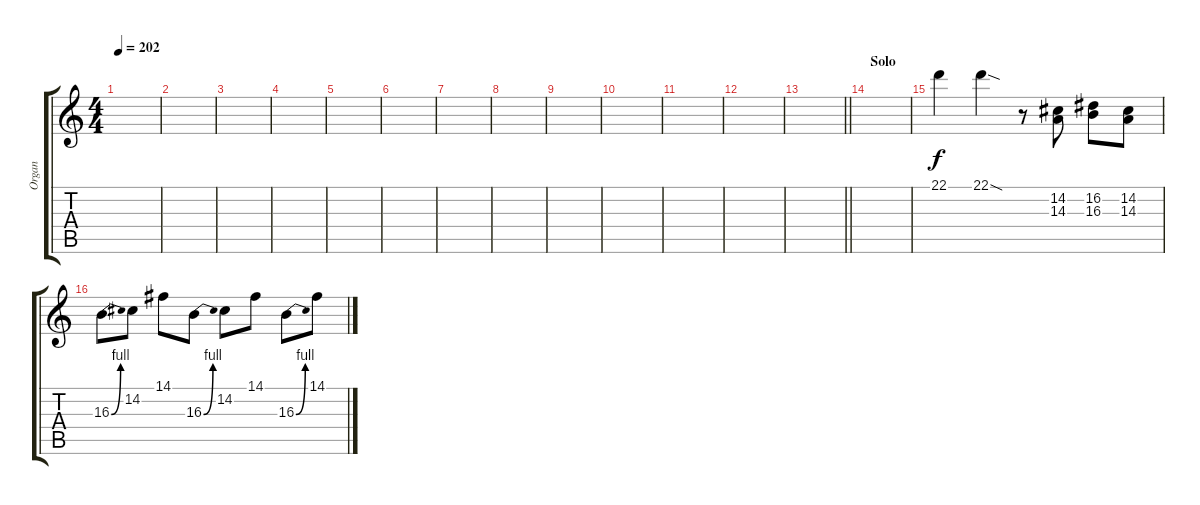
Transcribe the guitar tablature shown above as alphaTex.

\track ("Organ" "Organ") {instrument drawbarorgan}
\staff {score tabs}
\tuning (E4 B3 G3 D3 A2 E2) {hide}
\ts (4 4)
\tempo 202
\clef g2
\ks c
|
|
|
|
|
|
|
|
|
|
|
|
\barLineRight lightlight
|
\section ("" "Solo")
|
22.1.4 22.1{sod}.4 r.8 (14.2 14.3).8 (16.2 16.3).8 (14.2 14.3).8 |
16.3{be (bend 0 0 60 4)}.8 14.2.8 14.1.8 16.3{be (bend 0 0 60 4)}.8 14.2.8 14.1.8 16.3{be (bend 0 0 60 4)}.8 14.1.8
